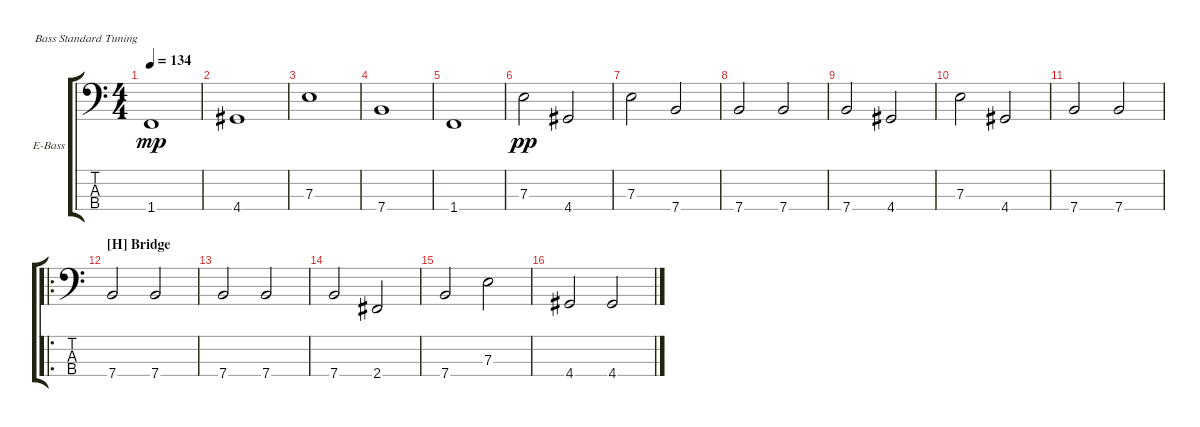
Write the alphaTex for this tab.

\defaultSystemsLayout 4
\bracketExtendMode groupsimilarinstruments
\firstSystemTrackNameOrientation horizontal
\otherSystemsTrackNameOrientation horizontal
\track ("Electric Bass" "E-Bass") {instrument electricbassfinger}
\staff {score tabs}
\tuning (G2 D2 A1 E1)
\ts (4 4)
\tempo 134
\clef f4
\ks c
1.4.1{dy mp} |
4.4.1 |
7.3.1 |
7.4.1 |
1.4.1 |
7.3.2{dy pp} 4.4.2 |
7.3.2 7.4.2 |
7.4.2 7.4.2 |
7.4.2 4.4.2 |
7.3.2 4.4.2 |
7.4.2 7.4.2 |
\ro
\section ("H" "Bridge")
7.4.2 7.4.2 |
7.4.2 7.4.2 |
7.4.2 2.4.2 |
7.4.2 7.3.2 |
4.4.2 4.4.2
